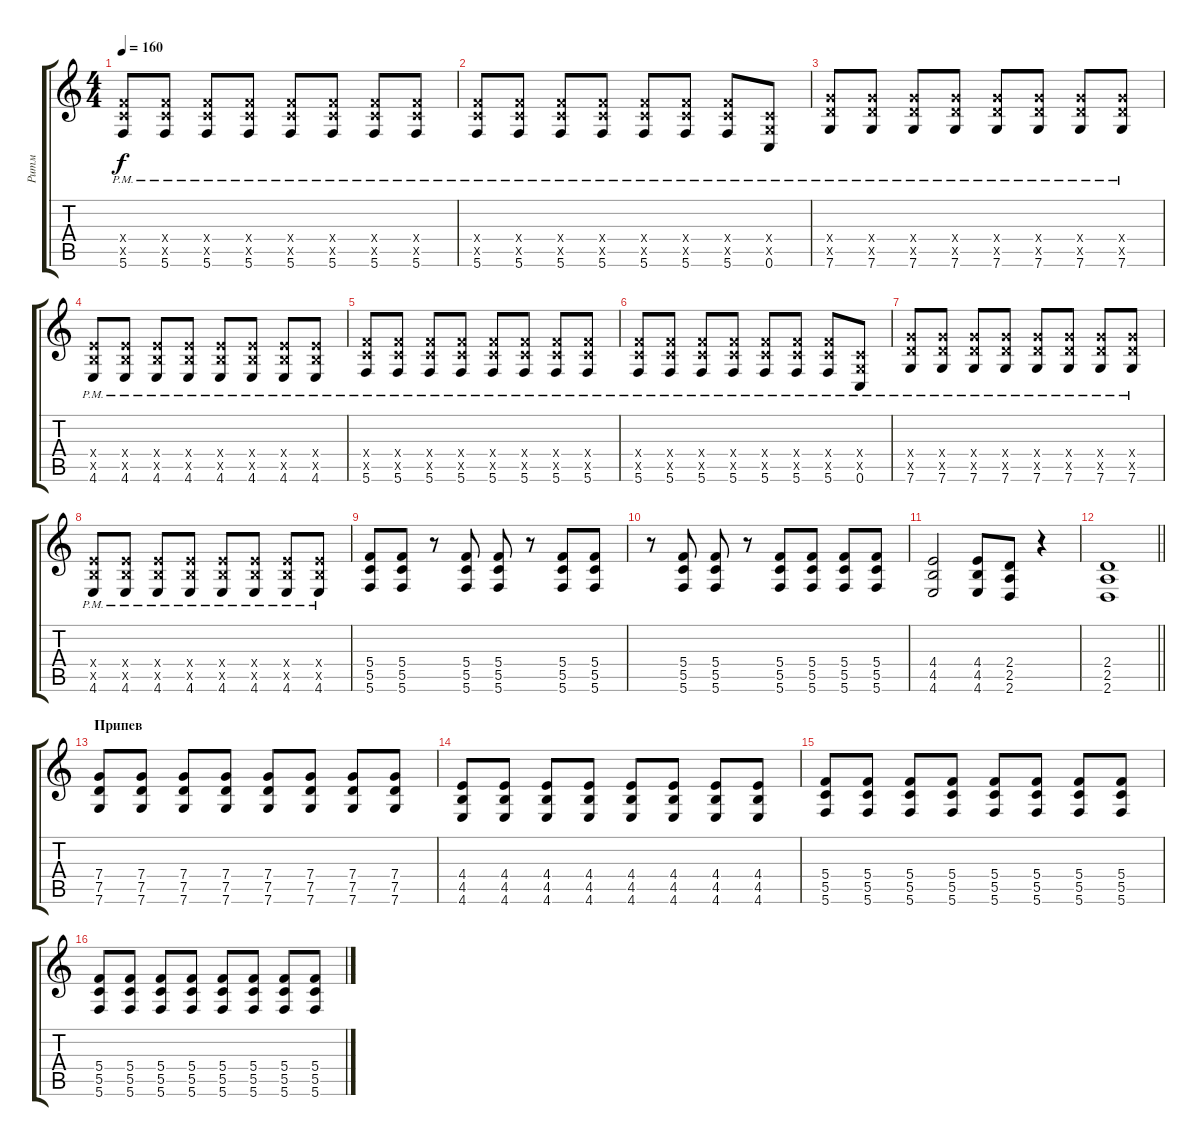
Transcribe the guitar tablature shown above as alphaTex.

\track ("Ритм" "Ритм") {instrument distortionguitar}
\staff {score tabs}
\tuning (D4 A3 F3 C3 G2 C2) {hide}
\ts (4 4)
\tempo 160
\clef g2
\ks c
(5.4{x} 5.5{x} 5.6{pm}).8{dy f} (5.4{x} 5.5{x} 5.6{pm}).8 (5.4{x} 5.5{x} 5.6{pm}).8 (5.4{x} 5.5{x} 5.6{pm}).8 (5.4{x} 5.5{x} 5.6{pm}).8 (5.4{x} 5.5{x} 5.6{pm}).8 (5.4{x} 5.5{x} 5.6{pm}).8 (5.4{x} 5.5{x} 5.6{pm}).8 |
(5.4{x} 5.5{x} 5.6{pm}).8 (5.4{x} 5.5{x} 5.6{pm}).8 (5.4{x} 5.5{x} 5.6{pm}).8 (5.4{x} 5.5{x} 5.6{pm}).8 (5.4{x} 5.5{x} 5.6{pm}).8 (5.4{x} 5.5{x} 5.6{pm}).8 (5.4{x} 5.5{x} 5.6{pm}).8 (0.4{x} 0.5{x} 0.6{pm}).8 |
(7.4{x} 7.5{x} 7.6{pm}).8 (7.4{x} 7.5{x} 7.6{pm}).8 (7.4{x} 7.5{x} 7.6{pm}).8 (7.4{x} 7.5{x} 7.6{pm}).8 (7.4{x} 7.5{x} 7.6{pm}).8 (7.4{x} 7.5{x} 7.6{pm}).8 (7.4{x} 7.5{x} 7.6{pm}).8 (7.4{x} 7.5{x} 7.6{pm}).8 |
(4.4{x} 4.5{x} 4.6{pm}).8 (4.4{x} 4.5{x} 4.6{pm}).8 (4.4{x} 4.5{x} 4.6{pm}).8 (4.4{x} 4.5{x} 4.6{pm}).8 (4.4{x} 4.5{x} 4.6{pm}).8 (4.4{x} 4.5{x} 4.6{pm}).8 (4.4{x} 4.5{x} 4.6{pm}).8 (4.4{x} 4.5{x} 4.6{pm}).8 |
(5.4{x} 5.5{x} 5.6{pm}).8 (5.4{x} 5.5{x} 5.6{pm}).8 (5.4{x} 5.5{x} 5.6{pm}).8 (5.4{x} 5.5{x} 5.6{pm}).8 (5.4{x} 5.5{x} 5.6{pm}).8 (5.4{x} 5.5{x} 5.6{pm}).8 (5.4{x} 5.5{x} 5.6{pm}).8 (5.4{x} 5.5{x} 5.6{pm}).8 |
(5.4{x} 5.5{x} 5.6{pm}).8 (5.4{x} 5.5{x} 5.6{pm}).8 (5.4{x} 5.5{x} 5.6{pm}).8 (5.4{x} 5.5{x} 5.6{pm}).8 (5.4{x} 5.5{x} 5.6{pm}).8 (5.4{x} 5.5{x} 5.6{pm}).8 (5.4{x} 5.5{x} 5.6{pm}).8 (0.4{x} 0.5{x} 0.6{pm}).8 |
(7.4{x} 7.5{x} 7.6{pm}).8 (7.4{x} 7.5{x} 7.6{pm}).8 (7.4{x} 7.5{x} 7.6{pm}).8 (7.4{x} 7.5{x} 7.6{pm}).8 (7.4{x} 7.5{x} 7.6{pm}).8 (7.4{x} 7.5{x} 7.6{pm}).8 (7.4{x} 7.5{x} 7.6{pm}).8 (7.4{x} 7.5{x} 7.6{pm}).8 |
(4.4{x} 4.5{x} 4.6{pm}).8 (4.4{x} 4.5{x} 4.6{pm}).8 (4.4{x} 4.5{x} 4.6{pm}).8 (4.4{x} 4.5{x} 4.6{pm}).8 (4.4{x} 4.5{x} 4.6{pm}).8 (4.4{x} 4.5{x} 4.6{pm}).8 (4.4{x} 4.5{x} 4.6{pm}).8 (4.4{x} 4.5{x} 4.6{pm}).8 |
(5.4 5.5 5.6).8{balance 3} (5.4 5.5 5.6).8 r.8 (5.4 5.5 5.6).8{balance 13} (5.4 5.5 5.6).8 r.8 (5.4 5.5 5.6).8{balance 3} (5.4 5.5 5.6).8 |
r.8{balance 13} (5.4 5.5 5.6).8 (5.4 5.5 5.6).8 r.8{balance 8} (5.4 5.5 5.6).8 (5.4 5.5 5.6).8 (5.4 5.5 5.6).8 (5.4 5.5 5.6).8 |
(4.4 4.5 4.6).2 (4.4 4.5 4.6).8 (2.4 2.5 2.6).8 r.4 |
\barLineRight lightlight
(2.4 2.5 2.6).1 |
\section ("" "Припев")
(7.4 7.5 7.6).8 (7.4 7.5 7.6).8 (7.4 7.5 7.6).8 (7.4 7.5 7.6).8 (7.4 7.5 7.6).8 (7.4 7.5 7.6).8 (7.4 7.5 7.6).8 (7.4 7.5 7.6).8 |
(4.4 4.5 4.6).8 (4.4 4.5 4.6).8 (4.4 4.5 4.6).8 (4.4 4.5 4.6).8 (4.4 4.5 4.6).8 (4.4 4.5 4.6).8 (4.4 4.5 4.6).8 (4.4 4.5 4.6).8 |
(5.4 5.5 5.6).8 (5.4 5.5 5.6).8 (5.4 5.5 5.6).8 (5.4 5.5 5.6).8 (5.4 5.5 5.6).8 (5.4 5.5 5.6).8 (5.4 5.5 5.6).8 (5.4 5.5 5.6).8 |
(5.4 5.5 5.6).8 (5.4 5.5 5.6).8 (5.4 5.5 5.6).8 (5.4 5.5 5.6).8 (5.4 5.5 5.6).8 (5.4 5.5 5.6).8 (5.4 5.5 5.6).8 (5.4 5.5 5.6).8
